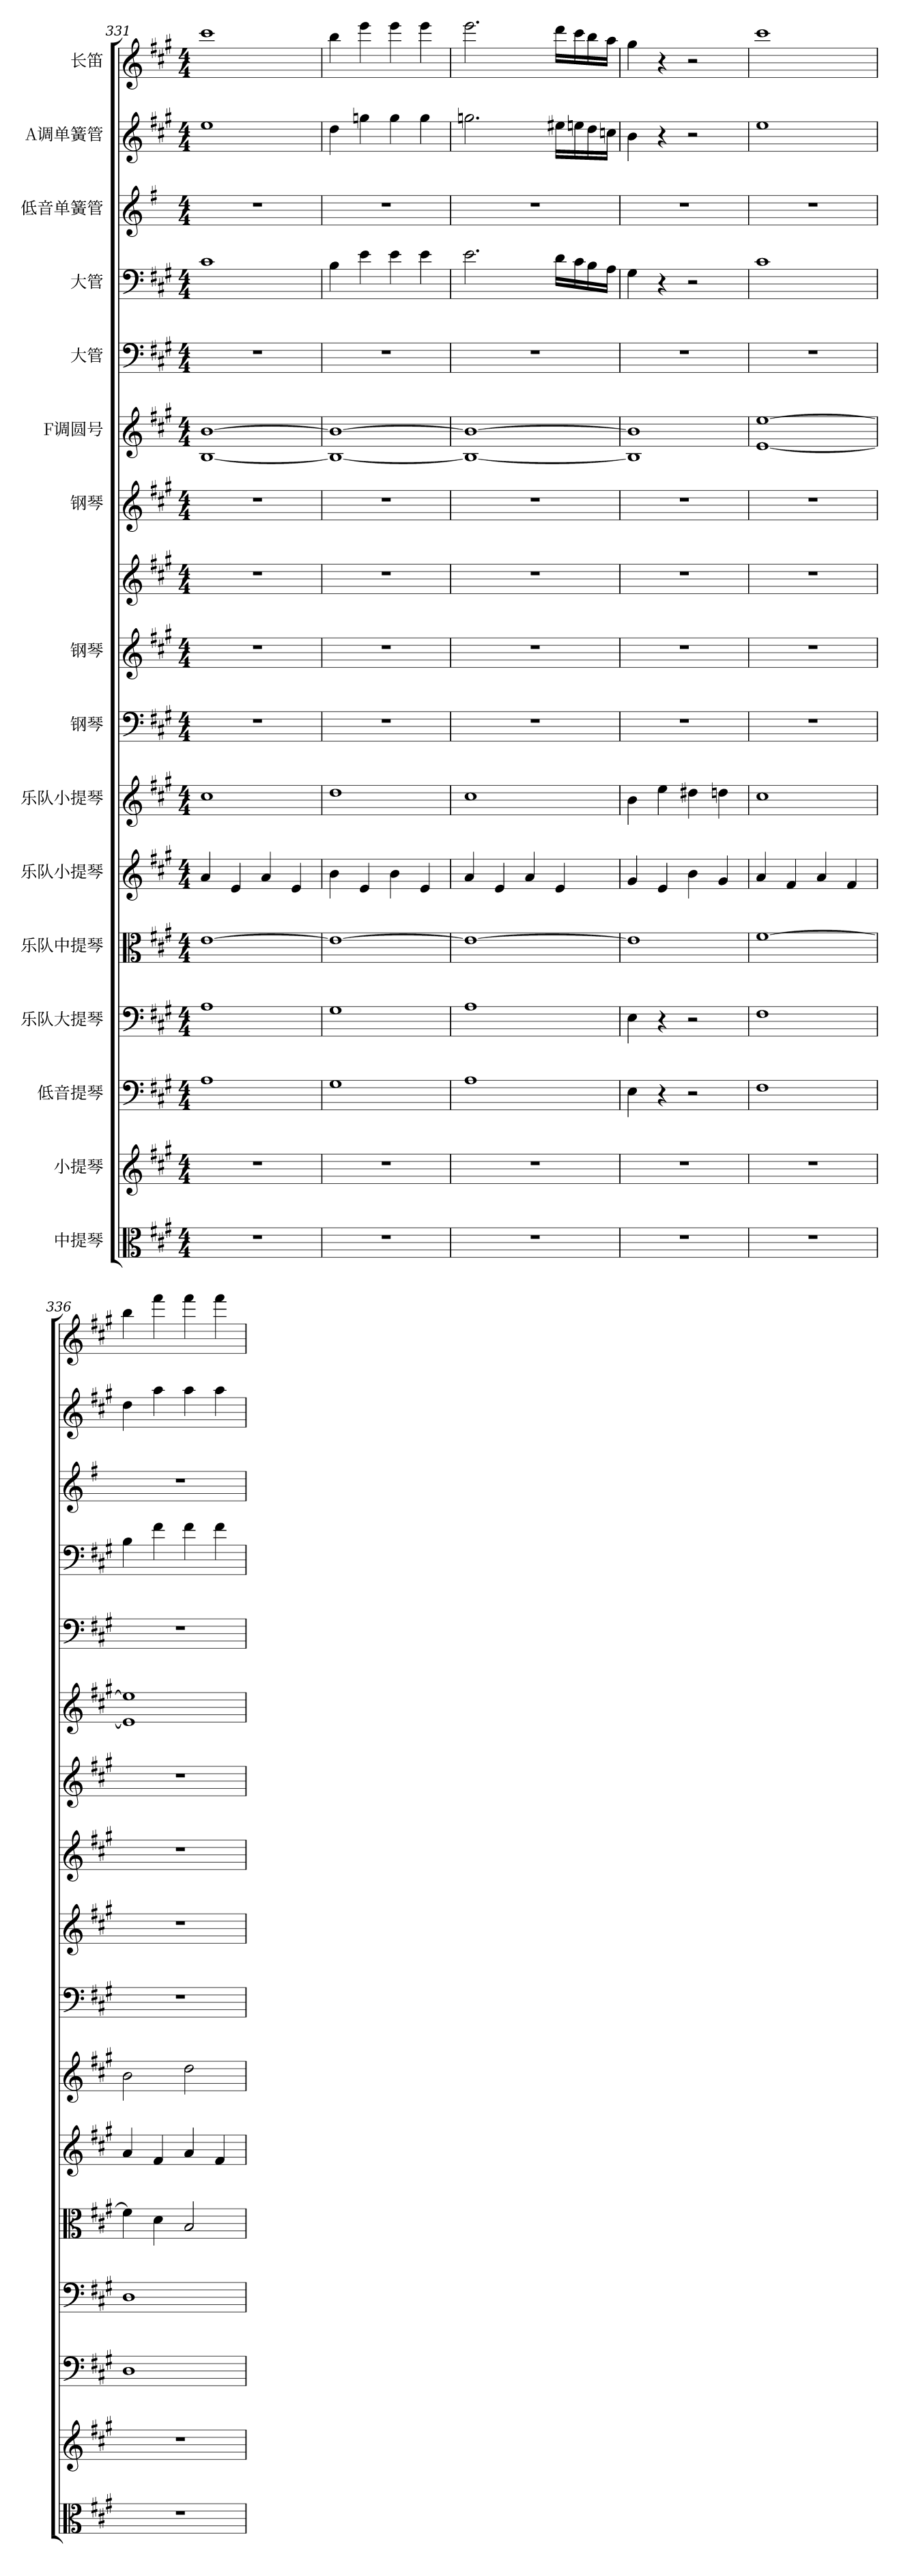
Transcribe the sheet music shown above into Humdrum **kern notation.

**kern	**kern	**kern	**kern	**kern	**kern	**kern	**kern	**kern	**kern	**kern	**kern	**kern	**kern	**kern	**kern	**kern
*part16	*part15	*part14	*part13	*part12	*part11	*part10	*part9	*part8	*part8	*part7	*part6	*part5	*part4	*part3	*part2	*part1
*staff17	*staff16	*staff15	*staff14	*staff13	*staff12	*staff11	*staff10	*staff9	*staff8	*staff7	*staff6	*staff5	*staff4	*staff3	*staff2	*staff1
*I"中提琴	*I"小提琴	*I"低音提琴	*I"乐队大提琴	*I"乐队中提琴	*I"乐队小提琴	*I"乐队小提琴	*I"钢琴	*I"钢琴	*	*I"钢琴	*I"F调圆号	*I"大管	*I"大管	*I"低音单簧管	*I"A调单簧管	*I"长笛
!!LO:PB:g=z
*clefC3	*clefG2	*clefF4	*clefF4	*clefC3	*clefG2	*clefG2	*clefF4	*clefG2	*clefG2	*clefG2	*clefG2	*clefF4	*clefF4	*clefG2	*clefG2	*clefG2
*	*	*ITrd7c12	*	*	*	*	*	*	*	*	*ITrd4c7	*	*	*ITrd8c14	*ITrd2c3	*
*k[f#c#g#]	*k[f#c#g#]	*k[f#c#g#]	*k[f#c#g#]	*k[f#c#g#]	*k[f#c#g#]	*k[f#c#g#]	*k[f#c#g#]	*k[f#c#g#]	*k[f#c#g#]	*k[f#c#g#]	*k[f#c#]	*k[f#c#g#]	*k[f#c#g#]	*k[f#]	*k[f#c#g#d#a#e#]	*k[f#c#g#]
*M4/4	*M4/4	*M4/4	*M4/4	*M4/4	*M4/4	*M4/4	*M4/4	*M4/4	*M4/4	*M4/4	*M4/4	*M4/4	*M4/4	*M4/4	*M4/4	*M4/4
*MM248	*MM248	*MM248	*MM248	*MM248	*MM248	*MM248	*MM248	*MM248	*MM248	*MM248	*MM248	*MM248	*MM248	*MM248	*MM248	*MM248
=331	=331	=331	=331	=331	=331	=331	=331	=331	=331	=331	=331	=331	=331	=331	=331	=331
1r	1r	1AA	1A	[1e	4a/	1cc#	1r	1r	1r	1r	[1E [1e	1r	1c#	1r	1cc#	1ccc#
.	.	.	.	.	4e/	.	.	.	.	.	.	.	.	.	.	.
.	.	.	.	.	4a/	.	.	.	.	.	.	.	.	.	.	.
.	.	.	.	.	4e/	.	.	.	.	.	.	.	.	.	.	.
=332	=332	=332	=332	=332	=332	=332	=332	=332	=332	=332	=332	=332	=332	=332	=332	=332
1r	1r	1GG#	1G#	1e_	4b\	1dd	1r	1r	1r	1r	1E_ 1e_	1r	4B\	1r	4b\	4bb\
.	.	.	.	.	4e/	.	.	.	.	.	.	.	4e\	.	4een\	4eee\
.	.	.	.	.	4b\	.	.	.	.	.	.	.	4e\	.	4ee\	4eee\
.	.	.	.	.	4e/	.	.	.	.	.	.	.	4e\	.	4ee\	4eee\
=333	=333	=333	=333	=333	=333	=333	=333	=333	=333	=333	=333	=333	=333	=333	=333	=333
1r	1r	1AA	1A	1e_	4a/	1cc#	1r	1r	1r	1r	1E_ 1e_	1r	2.e\	1r	2.een\	2.eee\
.	.	.	.	.	4e/	.	.	.	.	.	.	.	.	.	.	.
.	.	.	.	.	4a/	.	.	.	.	.	.	.	.	.	.	.
.	.	.	.	.	4e/	.	.	.	.	.	.	.	16d\LL	.	16cc##X\LL	16ddd\LL
.	.	.	.	.	.	.	.	.	.	.	.	.	16c#\	.	16cc#X\	16ccc#\
.	.	.	.	.	.	.	.	.	.	.	.	.	16B\	.	16b\	16bb\
.	.	.	.	.	.	.	.	.	.	.	.	.	16A\JJ	.	16an\JJ	16aa\JJ
=334	=334	=334	=334	=334	=334	=334	=334	=334	=334	=334	=334	=334	=334	=334	=334	=334
1r	1r	4EE\	4E\	1e]	4g#/	4b\	1r	1r	1r	1r	1E] 1e]	1r	4G#\	1r	4g#\	4gg#\
.	.	4r	4r	.	4e/	4ee\	.	.	.	.	.	.	4r	.	4r	4r
.	.	2r	2r	.	4b\	4dd#X\	.	.	.	.	.	.	2r	.	2r	2r
.	.	.	.	.	4g#/	4ddn\	.	.	.	.	.	.	.	.	.	.
=335	=335	=335	=335	=335	=335	=335	=335	=335	=335	=335	=335	=335	=335	=335	=335	=335
1r	1r	1FF#	1F#	[1f#	4a/	1cc#	1r	1r	1r	1r	[1A [1a	1r	1c#	1r	1cc#	1ccc#
.	.	.	.	.	4f#/	.	.	.	.	.	.	.	.	.	.	.
.	.	.	.	.	4a/	.	.	.	.	.	.	.	.	.	.	.
.	.	.	.	.	4f#/	.	.	.	.	.	.	.	.	.	.	.
=336	=336	=336	=336	=336	=336	=336	=336	=336	=336	=336	=336	=336	=336	=336	=336	=336
1r	1r	1DD	1D	4f#\]	4a/	2b\	1r	1r	1r	1r	1A] 1a]	1r	4B\	1r	4b\	4bb\
.	.	.	.	4d\	4f#/	.	.	.	.	.	.	.	4f#\	.	4ff#\	4fff#\
.	.	.	.	2B/	4a/	2dd\	.	.	.	.	.	.	4f#\	.	4ff#\	4fff#\
.	.	.	.	.	4f#/	.	.	.	.	.	.	.	4f#\	.	4ff#\	4fff#\
=	=	=	=	=	=	=	=	=	=	=	=	=	=	=	=	=
*-	*-	*-	*-	*-	*-	*-	*-	*-	*-	*-	*-	*-	*-	*-	*-	*-
